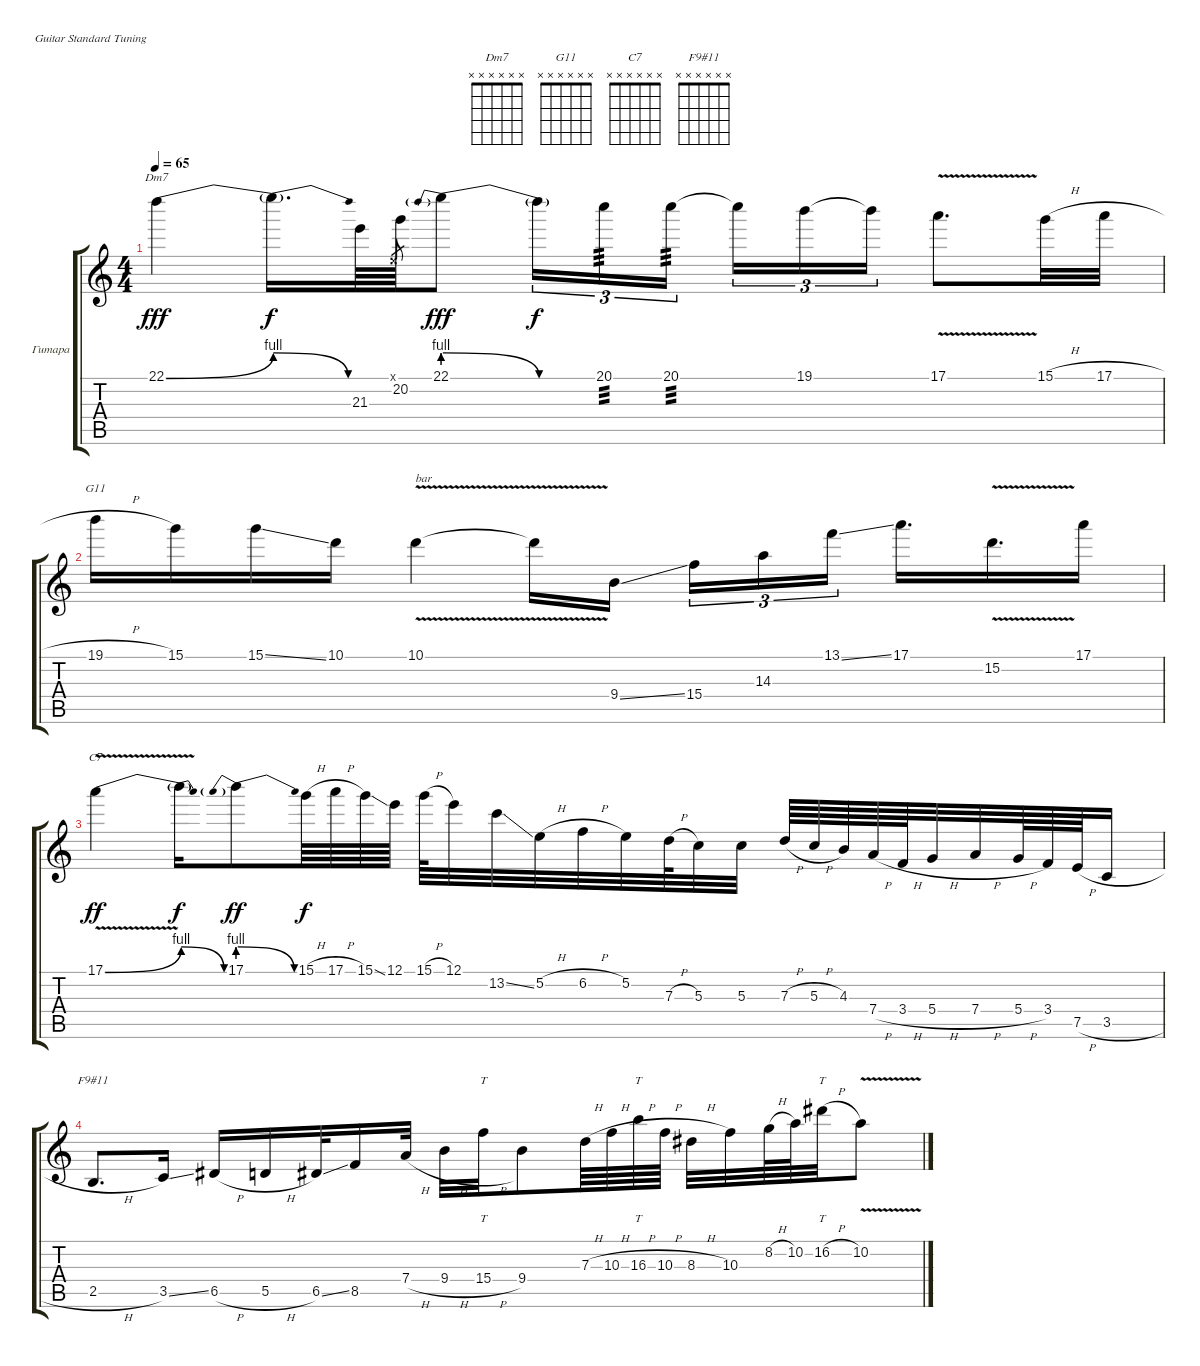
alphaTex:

\bracketExtendMode groupsimilarinstruments
\firstSystemTrackNameOrientation horizontal
\otherSystemsTrackNameOrientation horizontal
\track ("Перегруз" "Гитара") {instrument distortionguitar}
\staff {score tabs}
\tuning (E4 B3 G3 D3 A2 E2)
\chord ("Dm7" x x x x x x)
\chord ("G11" x x x x x x)
\chord ("C7" x x x x x x)
\chord ("F9#11" x x x x x x)
\ts (4 4)
\tempo 65
\clef g2
\ks c
22.1{be (bend 0 0 60 4)}.4{ch "Dm7" dy fff} 22.1{be (release 0 4 60 0) t}.16{d dy f} 21.3.64 20.2.64 0.1{x}.8{gr} 22.1{be (prebendrelease 0 4 60 0)}.8{dy fff} 22.1{be (hold 0 0 60 0) t}.16{tu (3 2) dy f} 20.1.16{tu (3 2) tp 3} 20.1.16{tu (3 2) tp 3} 20.1{t}.16{tu (3 2)} 19.1.16{tu (3 2)} 19.1{t}.16{tu (3 2)} 17.1{v}.8{d} 15.1{h}.32 17.1{h}.32 |
19.1{h}.16{ch "G11"} 15.1.16 15.1{ss}.16 10.1.16 10.1{v}.4{txt "bar"} 10.1{v t}.16 9.4{ss}.16 15.4.16{tu (3 2)} 14.3.16{tu (3 2)} 13.1{ss}.16{tu (3 2)} 17.1.16{d} 15.2{v}.16{d} 17.1.16 |
17.1{be (bend 0 0 60 4) v}.4{ch "C7" dy ff} 17.1{be (release 0 4 60 0) t}.16{dy f} 17.1{be (prebendrelease 0 4 60 0)}.8{dy ff} 15.1{h}.64{dy f} 17.1{h}.64 15.1{ss}.64 12.1.64 15.1{h}.64 12.1.32 13.2{ss}.32 5.2{h}.32 6.2{h}.32 5.2.32 7.3{h}.64 5.3.32 5.3.32 7.3{h}.64 5.3{h}.64 4.3.64 7.4{h}.64 3.4{h}.64 5.4{h}.32 7.4{h}.32 5.4{h}.64 3.4.64 7.5{h}.64 3.5{h}.16 |
2.5{h}.8{d ch "F9#11"} 3.5{ss}.16 6.5{h}.16 5.5{h}.16 6.5{ss}.32 8.5.16 7.4{h}.32 9.4{h}.32 15.4{h}.32{tt} 9.4.8 7.3{h}.64 10.3{h}.64 16.3{h}.64{tt} 10.3{h}.64 8.3{h}.32 10.3.32 8.2{h}.64 10.2.64 16.2{h}.32{tt} 10.2{v}.8
